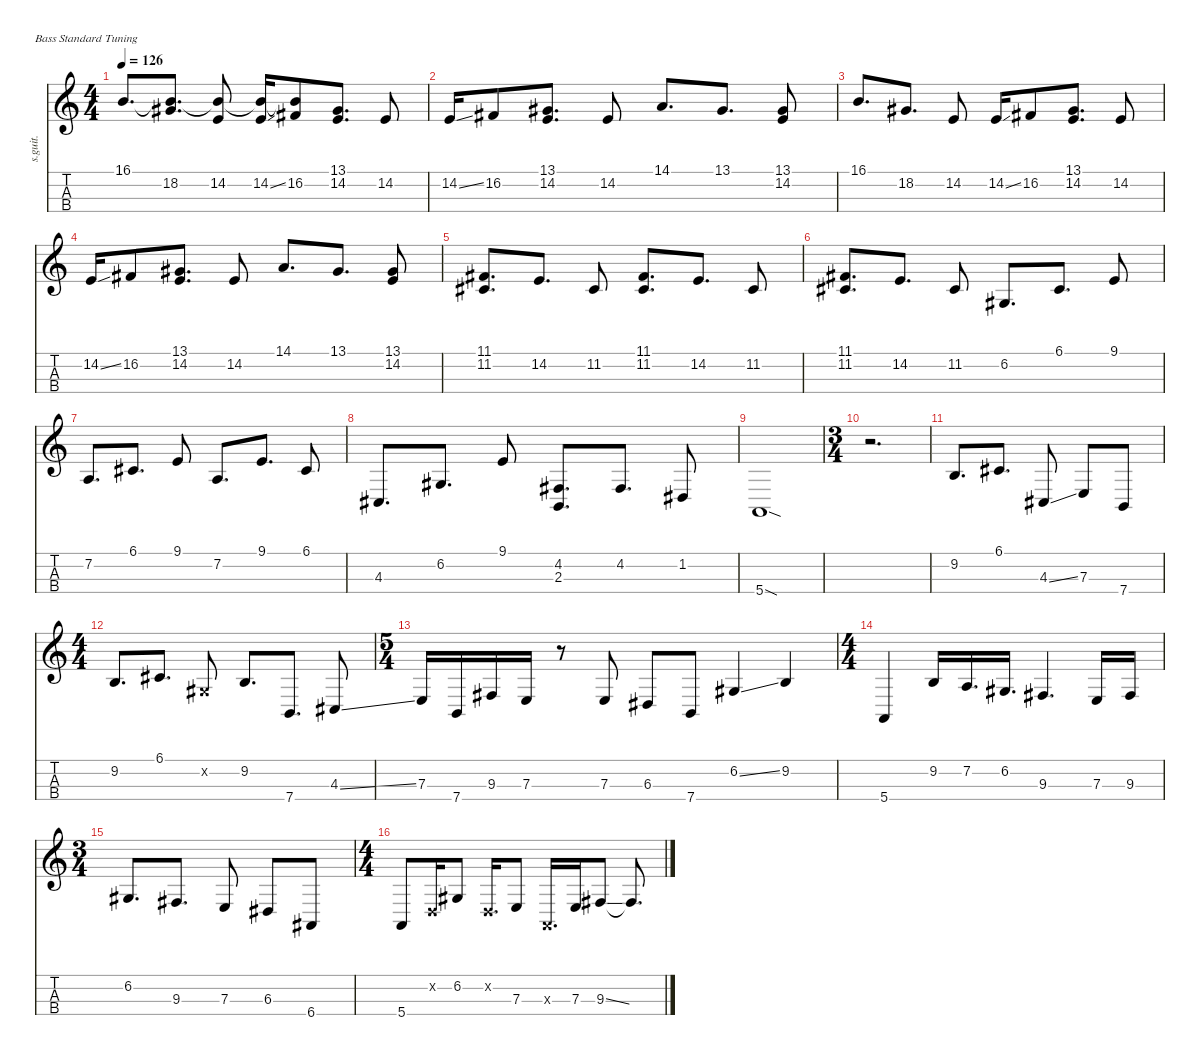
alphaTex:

\defaultSystemsLayout 4
\hideDynamics
\bracketExtendMode nobrackets
\track ("Bass" "s.guit.") {instrument electricbassfinger}
\staff {score tabs}
\tuning (G2 D2 A1 E1)
\ts (4 4)
\beaming (8 2 2 2 2)
\tempo 126
\clef g2
\ks c
16.1.8{d lyrics (0 "") lyrics (1 "") lyrics (2 "") lyrics (3 "") lyrics (4 "") dy mf instrument electricbassfinger} (16.1{t} 18.2{acc #}).8{d lyrics (0 "") lyrics (1 "") lyrics (2 "") lyrics (3 "") lyrics (4 "")} (16.1{t} 14.2).8{lyrics (0 "") lyrics (1 "") lyrics (2 "") lyrics (3 "") lyrics (4 "")} (16.1{t} 14.2{ss}).16{lyrics (0 "") lyrics (1 "") lyrics (2 "") lyrics (3 "") lyrics (4 "")} (16.1{t} 16.2{acc #}).8{lyrics (0 "") lyrics (1 "") lyrics (2 "") lyrics (3 "") lyrics (4 "")} (13.1{acc #} 14.2).8{d lyrics (0 "") lyrics (1 "") lyrics (2 "") lyrics (3 "") lyrics (4 "")} 14.2.8{lyrics (0 "") lyrics (1 "") lyrics (2 "") lyrics (3 "") lyrics (4 "")} |
14.2{ss}.16{lyrics (0 "") lyrics (1 "") lyrics (2 "") lyrics (3 "") lyrics (4 "")} 16.2{acc #}.8{lyrics (0 "") lyrics (1 "") lyrics (2 "") lyrics (3 "") lyrics (4 "")} (13.1{acc #} 14.2).8{d lyrics (0 "") lyrics (1 "") lyrics (2 "") lyrics (3 "") lyrics (4 "")} 14.2.8{lyrics (0 "") lyrics (1 "") lyrics (2 "") lyrics (3 "") lyrics (4 "")} 14.1.8{d lyrics (0 "") lyrics (1 "") lyrics (2 "") lyrics (3 "") lyrics (4 "")} 13.1{acc #}.8{d lyrics (0 "") lyrics (1 "") lyrics (2 "") lyrics (3 "") lyrics (4 "")} (13.1{acc #} 14.2).8{lyrics (0 "") lyrics (1 "") lyrics (2 "") lyrics (3 "") lyrics (4 "")} |
16.1.8{d lyrics (0 "") lyrics (1 "") lyrics (2 "") lyrics (3 "") lyrics (4 "")} 18.2{acc #}.8{d lyrics (0 "") lyrics (1 "") lyrics (2 "") lyrics (3 "") lyrics (4 "")} 14.2.8{lyrics (0 "") lyrics (1 "") lyrics (2 "") lyrics (3 "") lyrics (4 "")} 14.2{ss}.16{lyrics (0 "") lyrics (1 "") lyrics (2 "") lyrics (3 "") lyrics (4 "")} 16.2{acc #}.8{lyrics (0 "") lyrics (1 "") lyrics (2 "") lyrics (3 "") lyrics (4 "")} (13.1{acc #} 14.2).8{d lyrics (0 "") lyrics (1 "") lyrics (2 "") lyrics (3 "") lyrics (4 "")} 14.2.8{lyrics (0 "") lyrics (1 "") lyrics (2 "") lyrics (3 "") lyrics (4 "")} |
14.2{ss}.16{lyrics (0 "") lyrics (1 "") lyrics (2 "") lyrics (3 "") lyrics (4 "")} 16.2{acc #}.8{lyrics (0 "") lyrics (1 "") lyrics (2 "") lyrics (3 "") lyrics (4 "")} (13.1{acc #} 14.2).8{d lyrics (0 "") lyrics (1 "") lyrics (2 "") lyrics (3 "") lyrics (4 "")} 14.2.8{lyrics (0 "") lyrics (1 "") lyrics (2 "") lyrics (3 "") lyrics (4 "")} 14.1.8{d lyrics (0 "") lyrics (1 "") lyrics (2 "") lyrics (3 "") lyrics (4 "")} 13.1{acc #}.8{d lyrics (0 "") lyrics (1 "") lyrics (2 "") lyrics (3 "") lyrics (4 "")} (13.1{acc #} 14.2).8{lyrics (0 "") lyrics (1 "") lyrics (2 "") lyrics (3 "") lyrics (4 "")} |
(11.1{acc #} 11.2{acc #}).8{d lyrics (0 "") lyrics (1 "") lyrics (2 "") lyrics (3 "") lyrics (4 "")} 14.2.8{d lyrics (0 "") lyrics (1 "") lyrics (2 "") lyrics (3 "") lyrics (4 "")} 11.2{acc #}.8{lyrics (0 "") lyrics (1 "") lyrics (2 "") lyrics (3 "") lyrics (4 "")} (11.1{acc #} 11.2{acc #}).8{d lyrics (0 "") lyrics (1 "") lyrics (2 "") lyrics (3 "") lyrics (4 "")} 14.2.8{d lyrics (0 "") lyrics (1 "") lyrics (2 "") lyrics (3 "") lyrics (4 "")} 11.2{acc #}.8{lyrics (0 "") lyrics (1 "") lyrics (2 "") lyrics (3 "") lyrics (4 "")} |
(11.1{acc #} 11.2{acc #}).8{d lyrics (0 "") lyrics (1 "") lyrics (2 "") lyrics (3 "") lyrics (4 "")} 14.2.8{d lyrics (0 "") lyrics (1 "") lyrics (2 "") lyrics (3 "") lyrics (4 "")} 11.2{acc #}.8{lyrics (0 "") lyrics (1 "") lyrics (2 "") lyrics (3 "") lyrics (4 "")} 6.2{acc #}.8{d lyrics (0 "") lyrics (1 "") lyrics (2 "") lyrics (3 "") lyrics (4 "")} 6.1{acc #}.8{d lyrics (0 "") lyrics (1 "") lyrics (2 "") lyrics (3 "") lyrics (4 "")} 9.1.8{lyrics (0 "") lyrics (1 "") lyrics (2 "") lyrics (3 "") lyrics (4 "")} |
7.2.8{d lyrics (0 "") lyrics (1 "") lyrics (2 "") lyrics (3 "") lyrics (4 "")} 6.1{acc #}.8{d lyrics (0 "") lyrics (1 "") lyrics (2 "") lyrics (3 "") lyrics (4 "")} 9.1.8{lyrics (0 "") lyrics (1 "") lyrics (2 "") lyrics (3 "") lyrics (4 "")} 7.2.8{d lyrics (0 "") lyrics (1 "") lyrics (2 "") lyrics (3 "") lyrics (4 "")} 9.1.8{d lyrics (0 "") lyrics (1 "") lyrics (2 "") lyrics (3 "") lyrics (4 "")} 6.1{acc #}.8{lyrics (0 "") lyrics (1 "") lyrics (2 "") lyrics (3 "") lyrics (4 "")} |
4.3{acc #}.8{d lyrics (0 "") lyrics (1 "") lyrics (2 "") lyrics (3 "") lyrics (4 "")} 6.2{acc #}.8{d lyrics (0 "") lyrics (1 "") lyrics (2 "") lyrics (3 "") lyrics (4 "")} 9.1.8{lyrics (0 "") lyrics (1 "") lyrics (2 "") lyrics (3 "") lyrics (4 "")} (4.2{acc #} 2.3).8{d lyrics (0 "") lyrics (1 "") lyrics (2 "") lyrics (3 "") lyrics (4 "")} 4.2{acc #}.8{d lyrics (0 "") lyrics (1 "") lyrics (2 "") lyrics (3 "") lyrics (4 "")} 1.2{acc #}.8{lyrics (0 "") lyrics (1 "") lyrics (2 "") lyrics (3 "") lyrics (4 "")} |
5.4{sod}.1{lyrics (0 "") lyrics (1 "") lyrics (2 "") lyrics (3 "") lyrics (4 "")} |
\ts (3 4)
\beaming (8 2 2 2 2)
r.2{d} |
9.2.8{d lyrics (0 "") lyrics (1 "") lyrics (2 "") lyrics (3 "") lyrics (4 "")} 6.1{acc #}.8{d lyrics (0 "") lyrics (1 "") lyrics (2 "") lyrics (3 "") lyrics (4 "")} 4.3{ss acc #}.8{lyrics (0 "") lyrics (1 "") lyrics (2 "") lyrics (3 "") lyrics (4 "")} 7.3.8{lyrics (0 "") lyrics (1 "") lyrics (2 "") lyrics (3 "") lyrics (4 "")} 7.4.8{lyrics (0 "") lyrics (1 "") lyrics (2 "") lyrics (3 "") lyrics (4 "")} |
\ts (4 4)
\beaming (8 2 2 2 2)
9.2.8{d lyrics (0 "") lyrics (1 "") lyrics (2 "") lyrics (3 "") lyrics (4 "")} 6.1{acc #}.8{d lyrics (0 "") lyrics (1 "") lyrics (2 "") lyrics (3 "") lyrics (4 "")} 6.2{x acc #}.8{lyrics (0 "") lyrics (1 "") lyrics (2 "") lyrics (3 "") lyrics (4 "")} 9.2.8{d lyrics (0 "") lyrics (1 "") lyrics (2 "") lyrics (3 "") lyrics (4 "")} 7.4.8{d lyrics (0 "") lyrics (1 "") lyrics (2 "") lyrics (3 "") lyrics (4 "")} 4.3{ss acc #}.8{lyrics (0 "") lyrics (1 "") lyrics (2 "") lyrics (3 "") lyrics (4 "")} |
\ts (5 4)
\beaming (8 2 2 2 2)
7.3.16{lyrics (0 "") lyrics (1 "") lyrics (2 "") lyrics (3 "") lyrics (4 "")} 7.4.16{lyrics (0 "") lyrics (1 "") lyrics (2 "") lyrics (3 "") lyrics (4 "")} 9.3{acc #}.16{lyrics (0 "") lyrics (1 "") lyrics (2 "") lyrics (3 "") lyrics (4 "")} 7.3.16{lyrics (0 "") lyrics (1 "") lyrics (2 "") lyrics (3 "") lyrics (4 "")} r.8 7.3.8{lyrics (0 "") lyrics (1 "") lyrics (2 "") lyrics (3 "") lyrics (4 "")} 6.3{acc #}.8{lyrics (0 "") lyrics (1 "") lyrics (2 "") lyrics (3 "") lyrics (4 "")} 7.4.8{lyrics (0 "") lyrics (1 "") lyrics (2 "") lyrics (3 "") lyrics (4 "")} 6.2{ss acc #}.4{lyrics (0 "") lyrics (1 "") lyrics (2 "") lyrics (3 "") lyrics (4 "")} 9.2.4{lyrics (0 "") lyrics (1 "") lyrics (2 "") lyrics (3 "") lyrics (4 "")} |
\ts (4 4)
\beaming (8 2 2 2 2)
5.4.4{lyrics (0 "") lyrics (1 "") lyrics (2 "") lyrics (3 "") lyrics (4 "")} 9.2.16{lyrics (0 "") lyrics (1 "") lyrics (2 "") lyrics (3 "") lyrics (4 "")} 7.2.16{d lyrics (0 "") lyrics (1 "") lyrics (2 "") lyrics (3 "") lyrics (4 "")} 6.2{acc #}.16{d lyrics (0 "") lyrics (1 "") lyrics (2 "") lyrics (3 "") lyrics (4 "")} 9.3{acc #}.4{d lyrics (0 "") lyrics (1 "") lyrics (2 "") lyrics (3 "") lyrics (4 "")} 7.3.16{lyrics (0 "") lyrics (1 "") lyrics (2 "") lyrics (3 "") lyrics (4 "")} 9.3{acc #}.16{lyrics (0 "") lyrics (1 "") lyrics (2 "") lyrics (3 "") lyrics (4 "")} |
\ts (3 4)
\beaming (8 2 2 2 2)
6.2{acc #}.8{d lyrics (0 "") lyrics (1 "") lyrics (2 "") lyrics (3 "") lyrics (4 "")} 9.3{acc #}.8{d lyrics (0 "") lyrics (1 "") lyrics (2 "") lyrics (3 "") lyrics (4 "")} 7.3.8{lyrics (0 "") lyrics (1 "") lyrics (2 "") lyrics (3 "") lyrics (4 "")} 6.3{acc #}.8{lyrics (0 "") lyrics (1 "") lyrics (2 "") lyrics (3 "") lyrics (4 "")} 6.4{acc #}.8{lyrics (0 "") lyrics (1 "") lyrics (2 "") lyrics (3 "") lyrics (4 "")} |
\ts (4 4)
\beaming (8 2 2 2 2)
5.4.8{lyrics (0 "") lyrics (1 "") lyrics (2 "") lyrics (3 "") lyrics (4 "")} 0.2{x}.16{lyrics (0 "") lyrics (1 "") lyrics (2 "") lyrics (3 "") lyrics (4 "")} 6.2{acc #}.8{lyrics (0 "") lyrics (1 "") lyrics (2 "") lyrics (3 "") lyrics (4 "")} 0.2{x}.16{d lyrics (0 "") lyrics (1 "") lyrics (2 "") lyrics (3 "") lyrics (4 "")} 7.3.8{lyrics (0 "") lyrics (1 "") lyrics (2 "") lyrics (3 "") lyrics (4 "")} 0.3{x}.16{d lyrics (0 "") lyrics (1 "") lyrics (2 "") lyrics (3 "") lyrics (4 "")} 7.3.16{lyrics (0 "") lyrics (1 "") lyrics (2 "") lyrics (3 "") lyrics (4 "")} 9.3{ss acc #}.8{lyrics (0 "") lyrics (1 "") lyrics (2 "") lyrics (3 "") lyrics (4 "")} 9.3{t acc #}.8{d lyrics (0 "") lyrics (1 "") lyrics (2 "") lyrics (3 "") lyrics (4 "")}
